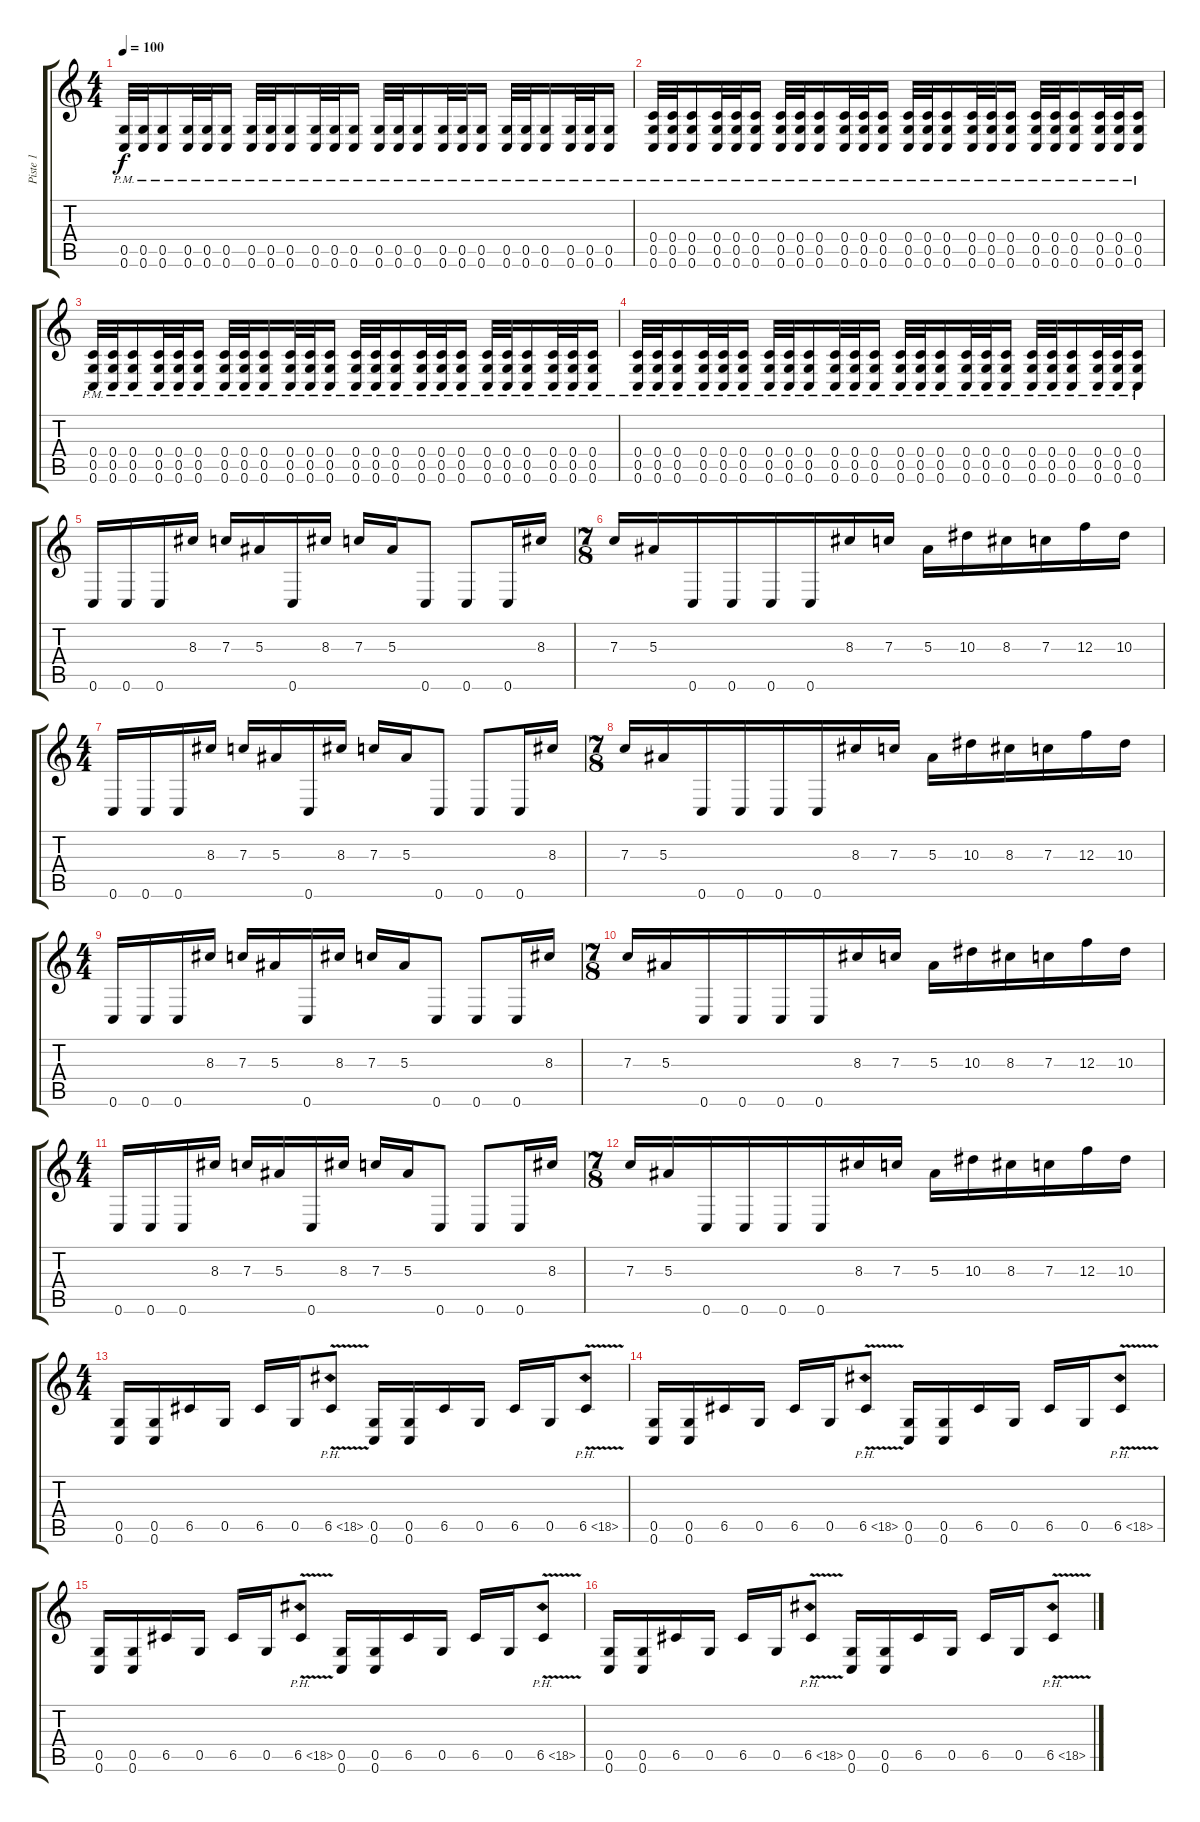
\track ("Piste 1" "Piste 1") {instrument distortionguitar}
\staff {score tabs}
\tuning (D4 A3 F3 C3 G2 C2) {hide}
\ts (4 4)
\tempo 100
\clef g2
\ks c
(0.5 0.6{pm}).32{dy f} (0.5 0.6{pm}).32 (0.5 0.6{pm}).16 (0.5 0.6{pm}).32 (0.5 0.6{pm}).32 (0.5 0.6{pm}).16 (0.5 0.6{pm}).32 (0.5 0.6{pm}).32 (0.5 0.6{pm}).16 (0.5 0.6{pm}).32 (0.5 0.6{pm}).32 (0.5 0.6{pm}).16 (0.5 0.6{pm}).32 (0.5 0.6{pm}).32 (0.5 0.6{pm}).16 (0.5 0.6{pm}).32 (0.5 0.6{pm}).32 (0.5 0.6{pm}).16 (0.5 0.6{pm}).32 (0.5 0.6{pm}).32 (0.5 0.6{pm}).16 (0.5 0.6{pm}).32 (0.5 0.6{pm}).32 (0.5 0.6{pm}).16 |
(0.4 0.5 0.6{pm}).32 (0.4 0.5 0.6{pm}).32 (0.4 0.5 0.6{pm}).16 (0.4 0.5 0.6{pm}).32 (0.4 0.5 0.6{pm}).32 (0.4 0.5 0.6{pm}).16 (0.4 0.5 0.6{pm}).32 (0.4 0.5 0.6{pm}).32 (0.4 0.5 0.6{pm}).16 (0.4 0.5 0.6{pm}).32 (0.4 0.5 0.6{pm}).32 (0.4 0.5 0.6{pm}).16 (0.4 0.5 0.6{pm}).32 (0.4 0.5 0.6{pm}).32 (0.4 0.5 0.6{pm}).16 (0.4 0.5 0.6{pm}).32 (0.4 0.5 0.6{pm}).32 (0.4 0.5 0.6{pm}).16 (0.4 0.5 0.6{pm}).32 (0.4 0.5 0.6{pm}).32 (0.4 0.5 0.6{pm}).16 (0.4 0.5 0.6{pm}).32 (0.4 0.5 0.6{pm}).32 (0.4 0.5 0.6{pm}).16 |
(0.4 0.5 0.6{pm}).32 (0.4 0.5 0.6{pm}).32 (0.4 0.5 0.6{pm}).16 (0.4 0.5 0.6{pm}).32 (0.4 0.5 0.6{pm}).32 (0.4 0.5 0.6{pm}).16 (0.4 0.5 0.6{pm}).32 (0.4 0.5 0.6{pm}).32 (0.4 0.5 0.6{pm}).16 (0.4 0.5 0.6{pm}).32 (0.4 0.5 0.6{pm}).32 (0.4 0.5 0.6{pm}).16 (0.4 0.5 0.6{pm}).32 (0.4 0.5 0.6{pm}).32 (0.4 0.5 0.6{pm}).16 (0.4 0.5 0.6{pm}).32 (0.4 0.5 0.6{pm}).32 (0.4 0.5 0.6{pm}).16 (0.4 0.5 0.6{pm}).32 (0.4 0.5 0.6{pm}).32 (0.4 0.5 0.6{pm}).16 (0.4 0.5 0.6{pm}).32 (0.4 0.5 0.6{pm}).32 (0.4 0.5 0.6{pm}).16 |
(0.4 0.5 0.6{pm}).32 (0.4 0.5 0.6{pm}).32 (0.4 0.5 0.6{pm}).16 (0.4 0.5 0.6{pm}).32 (0.4 0.5 0.6{pm}).32 (0.4 0.5 0.6{pm}).16 (0.4 0.5 0.6{pm}).32 (0.4 0.5 0.6{pm}).32 (0.4 0.5 0.6{pm}).16 (0.4 0.5 0.6{pm}).32 (0.4 0.5 0.6{pm}).32 (0.4 0.5 0.6{pm}).16 (0.4 0.5 0.6{pm}).32 (0.4 0.5 0.6{pm}).32 (0.4 0.5 0.6{pm}).16 (0.4 0.5 0.6{pm}).32 (0.4 0.5 0.6{pm}).32 (0.4 0.5 0.6{pm}).16 (0.4 0.5 0.6{pm}).32 (0.4 0.5 0.6{pm}).32 (0.4 0.5 0.6{pm}).16 (0.4 0.5 0.6{pm}).32 (0.4 0.5 0.6{pm}).32 (0.4 0.5 0.6{pm}).16 |
0.6.16 0.6.16 0.6.16 8.3.16 7.3.16 5.3.16 0.6.16 8.3.16 7.3.16 5.3.16 0.6.8 0.6.8 0.6.16 8.3.16 |
\ts (7 8)
7.3.16 5.3.16 0.6.16 0.6.16 0.6.16 0.6.16 8.3.16 7.3.16 5.3.16 10.3.16 8.3.16 7.3.16 12.3.16 10.3.16 |
\ts (4 4)
0.6.16 0.6.16 0.6.16 8.3.16 7.3.16 5.3.16 0.6.16 8.3.16 7.3.16 5.3.16 0.6.8 0.6.8 0.6.16 8.3.16 |
\ts (7 8)
7.3.16 5.3.16 0.6.16 0.6.16 0.6.16 0.6.16 8.3.16 7.3.16 5.3.16 10.3.16 8.3.16 7.3.16 12.3.16 10.3.16 |
\ts (4 4)
0.6.16 0.6.16 0.6.16 8.3.16 7.3.16 5.3.16 0.6.16 8.3.16 7.3.16 5.3.16 0.6.8 0.6.8 0.6.16 8.3.16 |
\ts (7 8)
7.3.16 5.3.16 0.6.16 0.6.16 0.6.16 0.6.16 8.3.16 7.3.16 5.3.16 10.3.16 8.3.16 7.3.16 12.3.16 10.3.16 |
\ts (4 4)
0.6.16 0.6.16 0.6.16 8.3.16 7.3.16 5.3.16 0.6.16 8.3.16 7.3.16 5.3.16 0.6.8 0.6.8 0.6.16 8.3.16 |
\ts (7 8)
7.3.16 5.3.16 0.6.16 0.6.16 0.6.16 0.6.16 8.3.16 7.3.16 5.3.16 10.3.16 8.3.16 7.3.16 12.3.16 10.3.16 |
\ts (4 4)
(0.5 0.6).16{instrument distortionguitar} (0.5 0.6).16 6.5.16 0.5.16 6.5.16 0.5.16 6.5{ph 12 v}.8{instrument guitarharmonics} (0.5 0.6).16{instrument distortionguitar} (0.5 0.6).16 6.5.16 0.5.16 6.5.16 0.5.16 6.5{ph 12 v}.8{instrument guitarharmonics} |
(0.5 0.6).16{instrument distortionguitar} (0.5 0.6).16 6.5.16 0.5.16 6.5.16 0.5.16 6.5{ph 12 v}.8{instrument guitarharmonics} (0.5 0.6).16{instrument distortionguitar} (0.5 0.6).16 6.5.16 0.5.16 6.5.16 0.5.16 6.5{ph 12 v}.8{instrument guitarharmonics} |
(0.5 0.6).16{instrument distortionguitar} (0.5 0.6).16 6.5.16 0.5.16 6.5.16 0.5.16 6.5{ph 12 v}.8{instrument guitarharmonics} (0.5 0.6).16{instrument distortionguitar} (0.5 0.6).16 6.5.16 0.5.16 6.5.16 0.5.16 6.5{ph 12 v}.8{instrument guitarharmonics} |
(0.5 0.6).16{instrument distortionguitar} (0.5 0.6).16 6.5.16 0.5.16 6.5.16 0.5.16 6.5{ph 12 v}.8{instrument guitarharmonics} (0.5 0.6).16{instrument distortionguitar} (0.5 0.6).16 6.5.16 0.5.16 6.5.16 0.5.16 6.5{ph 12 v}.8{instrument guitarharmonics}
